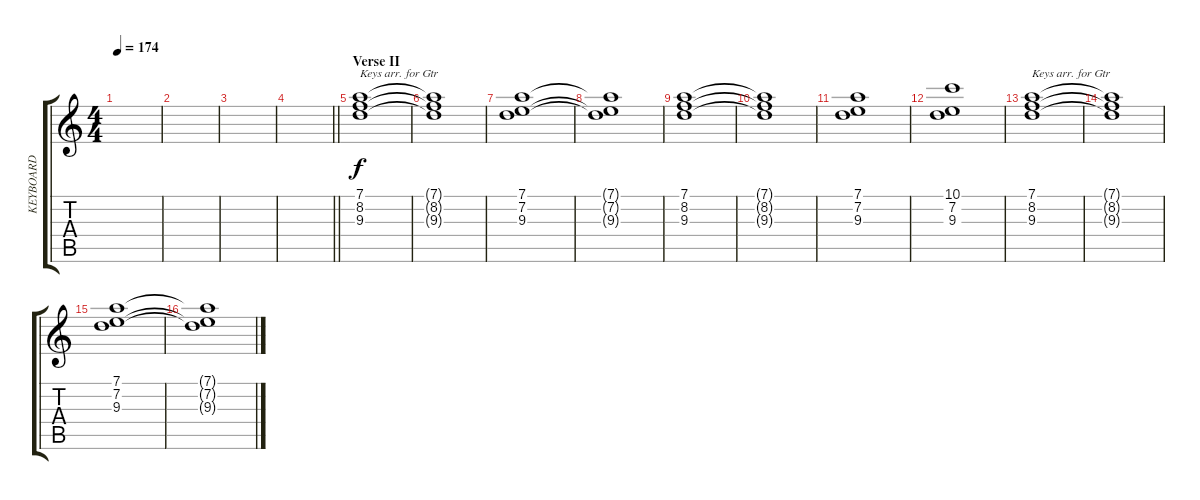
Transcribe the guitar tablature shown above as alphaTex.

\track ("KEYBOARD" "KEYBOARD") {instrument acousticguitarsteel}
\staff {score tabs}
\tuning (D4 A3 F3 C3 G2 D2) {hide}
\ts (4 4)
\tempo 174
\clef g2
\ks c
|
|
|
\barLineRight lightlight
|
\section ("" "Verse II")
(7.1 8.2 9.3).1{txt "Keys arr. for Gtr"} |
(7.1{t} 8.2{t} 9.3{t}).1 |
(7.1 7.2 9.3).1 |
(7.1{t} 7.2{t} 9.3{t}).1 |
(7.1 8.2 9.3).1 |
(7.1{t} 8.2{t} 9.3{t}).1 |
(7.1 7.2 9.3).1 |
(10.1 7.2 9.3).1 |
(7.1 8.2 9.3).1{txt "Keys arr. for Gtr"} |
(7.1{t} 8.2{t} 9.3{t}).1 |
(7.1 7.2 9.3).1 |
(7.1{t} 7.2{t} 9.3{t}).1
